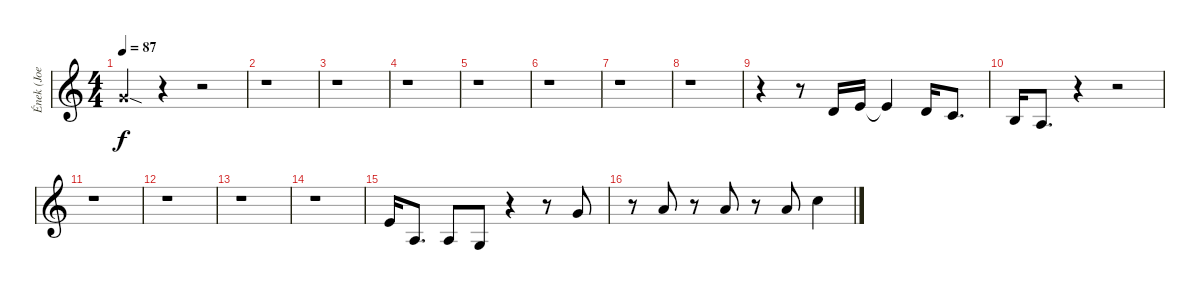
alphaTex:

\track ("Ének (Joe Lynn Turner)" "Ének (Joe ") {instrument lead2sawtooth}
\staff {score}
\tuning (E4 B3 G3 D3 A2 E2) {hide}
\ts (4 4)
\tempo 87
\clef g2
\ks c
3.1{sod x}.4{dy f} r.4 r.2 |
r.1 |
r.1 |
r.1 |
r.1 |
r.1 |
r.1 |
r.1 |
r.4 r.8 3.2.16 5.2.16 5.2{t}.4 3.2.16 1.2.8{d} |
0.2.16 2.3.8{d} r.4 r.2 |
r.1 |
r.1 |
r.1 |
r.1 |
0.1.16 2.3.8{d} 2.3.8 0.3.8 r.4 r.8 3.1.8 |
r.8 5.1.8 r.8 5.1.8 r.8 5.1.8 8.1.4
